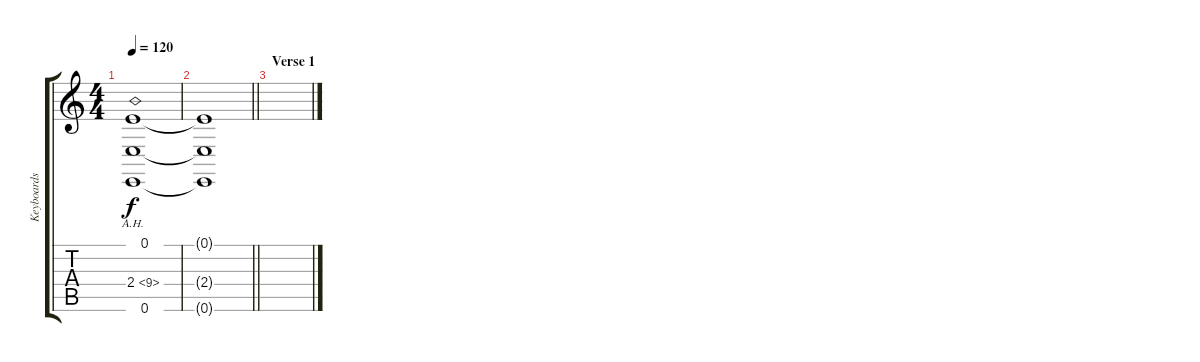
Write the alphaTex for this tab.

\track ("Keyboards" "Keyboards") {instrument stringensemble1}
\staff {score tabs}
\tuning (E4 B3 G3 D3 A2 E2) {hide}
\ts (4 4)
\tempo 120
\clef g2
\ks c
(0.1 2.4{ah 7} 0.6).1{dy f} |
\barLineRight lightlight
(0.1{t} 2.4{t} 0.6{t}).1 |
\section ("" "Verse 1")
